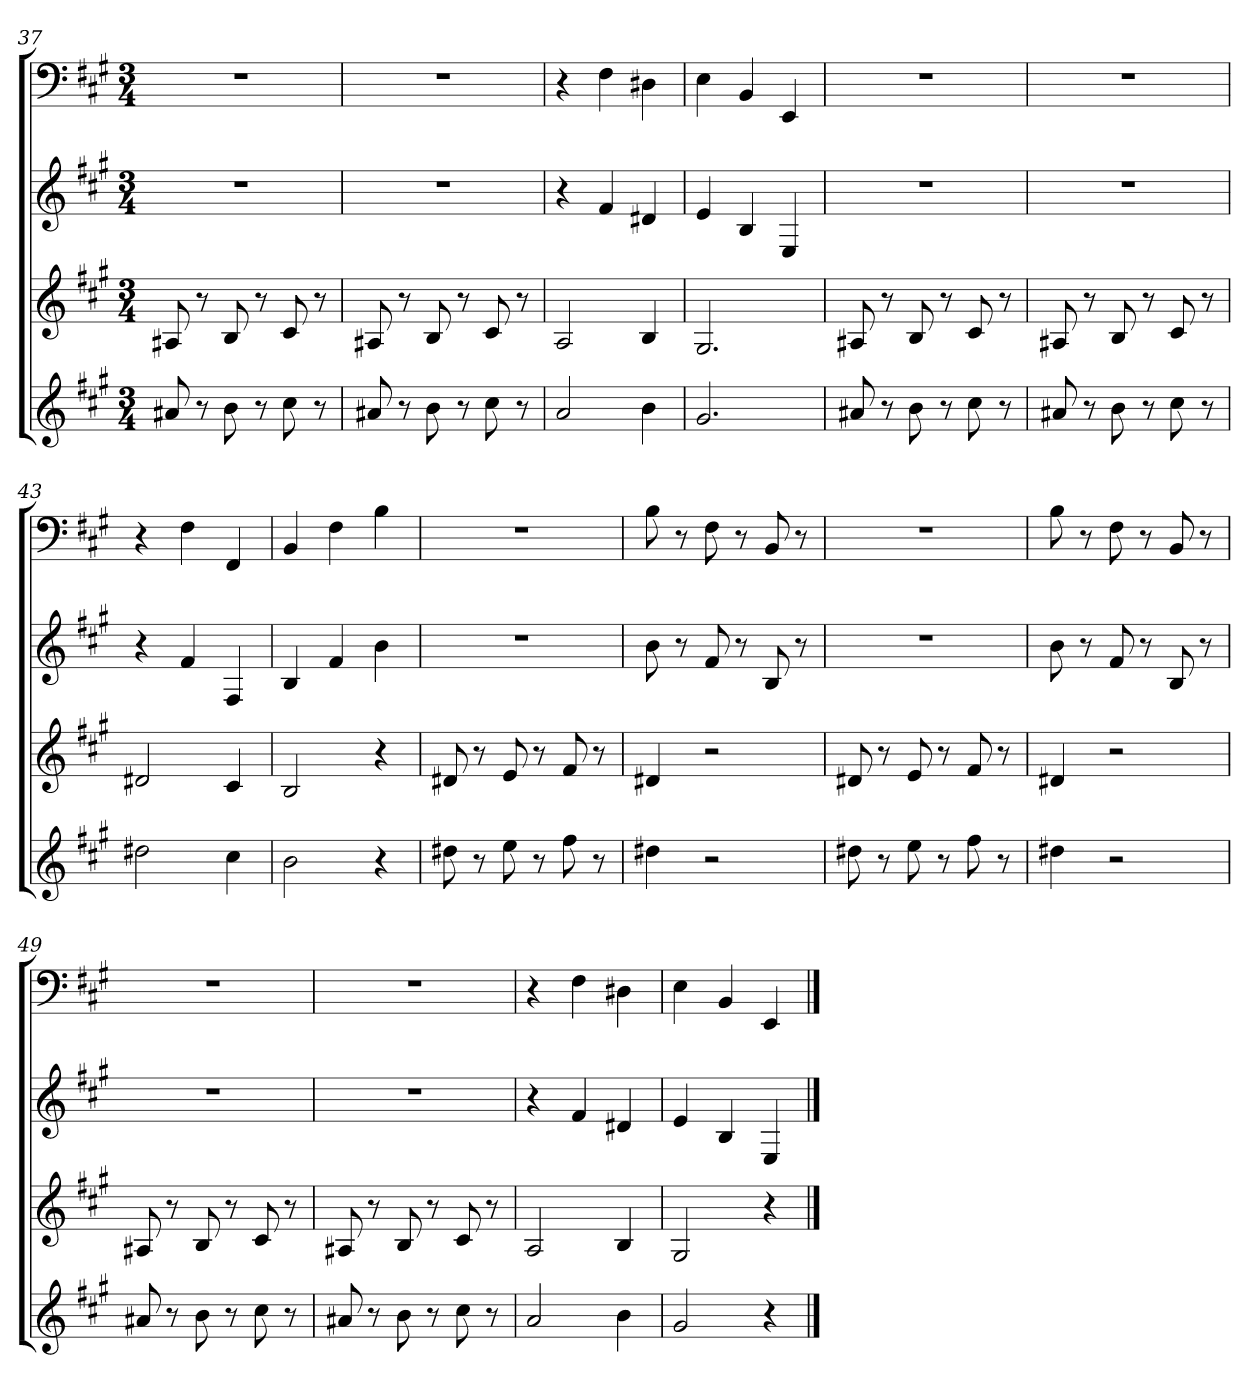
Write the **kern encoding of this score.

**kern	**kern	**kern	**kern
*part4	*part3	*part2	*part1
*staff4	*staff3	*staff2	*staff1
*k[f#c#g#]	*k[f#c#g#]	*k[f#c#g#]	*k[f#c#g#]
*A:	*A:	*A:	*A:
*M3/4	*M3/4	*M3/4	*M3/4
=37	=37	=37	=37
8a#X	8A#X	2.r	2.r
8r	8r	.	.
8b	8B	.	.
8r	8r	.	.
8cc#	8c#	.	.
8r	8r	.	.
=38	=38	=38	=38
8a#X	8A#X	2.r	2.r
8r	8r	.	.
8b	8B	.	.
8r	8r	.	.
8cc#	8c#	.	.
8r	8r	.	.
=39	=39	=39	=39
2a	2A	4r	4r
.	.	4f#	4F#
4b	4B	4d#X	4D#X
=40	=40	=40	=40
2.g#	2.G#	4e	4E
.	.	4B	4BB
.	.	4E	4EE
=41	=41	=41	=41
8a#X	8A#X	2.r	2.r
8r	8r	.	.
8b	8B	.	.
8r	8r	.	.
8cc#	8c#	.	.
8r	8r	.	.
=42	=42	=42	=42
8a#X	8A#X	2.r	2.r
8r	8r	.	.
8b	8B	.	.
8r	8r	.	.
8cc#	8c#	.	.
8r	8r	.	.
=43	=43	=43	=43
2dd#X	2d#X	4r	4r
.	.	4f#	4F#
4cc#	4c#	4F#	4FF#
=44	=44	=44	=44
2b	2B	4B	4BB
.	.	4f#	4F#
4r	4r	4b	4B
=45	=45	=45	=45
8dd#X	8d#X	2.r	2.r
8r	8r	.	.
8ee	8e	.	.
8r	8r	.	.
8ff#	8f#	.	.
8r	8r	.	.
=46	=46	=46	=46
4dd#X	4d#X	8b	8B
.	.	8r	8r
2r	2r	8f#	8F#
.	.	8r	8r
.	.	8B	8BB
.	.	8r	8r
=47	=47	=47	=47
8dd#X	8d#X	2.r	2.r
8r	8r	.	.
8ee	8e	.	.
8r	8r	.	.
8ff#	8f#	.	.
8r	8r	.	.
=48	=48	=48	=48
4dd#X	4d#X	8b	8B
.	.	8r	8r
2r	2r	8f#	8F#
.	.	8r	8r
.	.	8B	8BB
.	.	8r	8r
=49	=49	=49	=49
8a#X	8A#X	2.r	2.r
8r	8r	.	.
8b	8B	.	.
8r	8r	.	.
8cc#	8c#	.	.
8r	8r	.	.
=50	=50	=50	=50
8a#X	8A#X	2.r	2.r
8r	8r	.	.
8b	8B	.	.
8r	8r	.	.
8cc#	8c#	.	.
8r	8r	.	.
=51	=51	=51	=51
2a	2A	4r	4r
.	.	4f#	4F#
4b	4B	4d#X	4D#X
=52	=52	=52	=52
2g#	2G#	4e	4E
.	.	4B	4BB
4r	4r	4E	4EE
==	==	==	==
*-	*-	*-	*-
